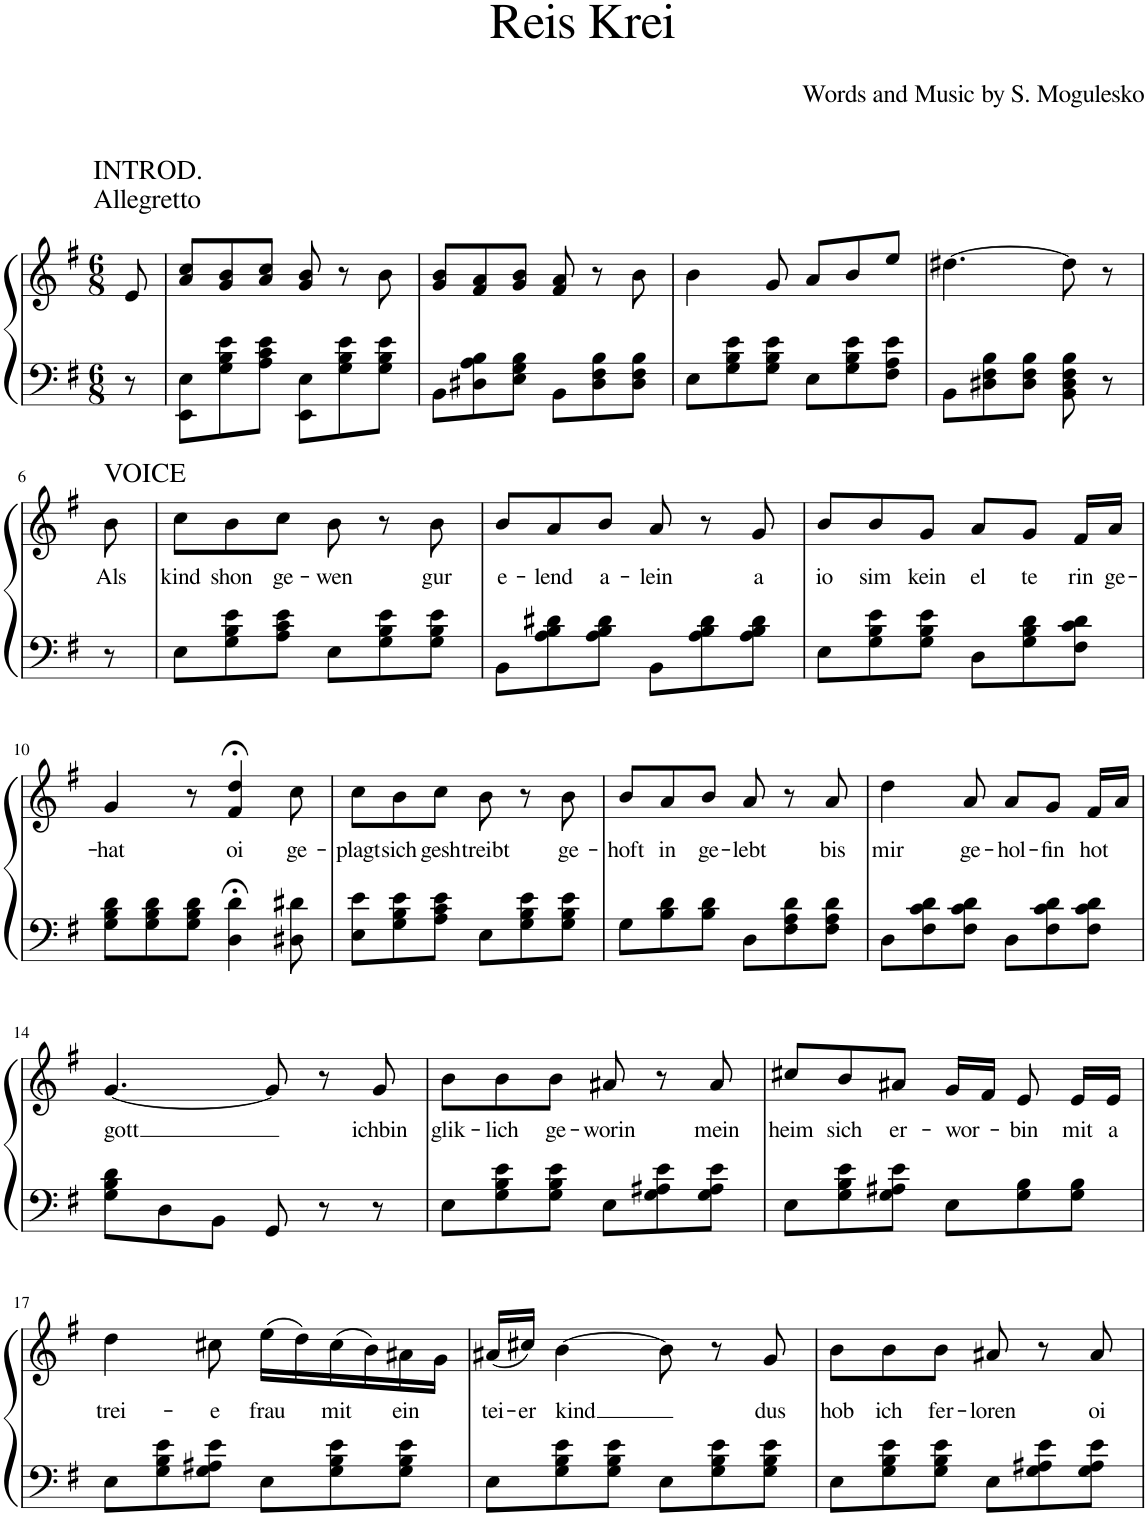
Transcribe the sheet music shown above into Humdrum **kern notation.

**kern	**kern	**text
*part1	*part1	*part1
*staff2	*staff1	*staff1
*I"Klavier	*	*
*I'Klav.	*	*
*clefF4	*clefG2	*
*k[f#]	*k[f#]	*
*M6/8	*M6/8	*
=1	=1	=1
!	!LO:TX:a:t=Allegretto	!
!	!LO:TX:a:t=INTROD.	!
8r	8e/	.
=2	=2	=2
8EE\ 8E\L	8a/ 8cc/L	.
8G\ 8B\ 8e\	8g/ 8b/	.
8A\ 8c\ 8e\J	8a/ 8cc/J	.
8EE\ 8E\L	8g/ 8b/	.
8G\ 8B\ 8e\	8r	.
8G\ 8B\ 8e\J	8b\	.
=3	=3	=3
8BB\L	8g/ 8b/L	.
8D#X\ 8A\ 8B\	8f#/ 8a/	.
8E\ 8G\ 8B\J	8g/ 8b/J	.
8BB\L	8f#/ 8a/	.
8D#\ 8F#\ 8B\	8r	.
8D#\ 8F#\ 8B\J	8b\	.
=4	=4	=4
8E\L	4b\	.
8G\ 8B\ 8e\	.	.
8G\ 8B\ 8e\J	8g/	.
8E\L	8a/L	.
8G\ 8B\ 8e\	8b/	.
8F#\ 8A\ 8e\J	8ee/J	.
=5	=5	=5
8BB\L	[4.dd#X\	.
8D#X\ 8F#\ 8B\	.	.
8D#\ 8F#\ 8B\J	.	.
8BB\ 8D#\ 8F#\ 8B\	8dd#\]	.
8r	8r	.
!!LO:LB:g=z
=6	=6	=6
!	!LO:TX:a:t=VOICE	!
!	!	!LO:LY:b
8r	8b\	Als
=7	=7	=7
!	!	!LO:LY:b
8E\L	8cc\L	kind
!	!	!LO:LY:b
8G\ 8B\ 8e\	8b\	shon
!	!	!LO:LY:b
8A\ 8c\ 8e\J	8cc\J	ge-
!	!	!LO:LY:b
8E\L	8b\	-wen
8G\ 8B\ 8e\	8r	.
!	!	!LO:LY:b
8G\ 8B\ 8e\J	8b\	gur
=8	=8	=8
!	!	!LO:LY:b
8BB\L	8b/L	e-
!	!	!LO:LY:b
8A\ 8B\ 8d#X\	8a/	-lend
!	!	!LO:LY:b
8A\ 8B\ 8d#\J	8b/J	a-
!	!	!LO:LY:b
8BB\L	8a/	-lein
8A\ 8B\ 8d#\	8r	.
!	!	!LO:LY:b
8A\ 8B\ 8d#\J	8g/	a
=9	=9	=9
!	!	!LO:LY:b
8E\L	8b/L	io
!	!	!LO:LY:b
8G\ 8B\ 8e\	8b/	sim
!	!	!LO:LY:b
8G\ 8B\ 8e\J	8g/J	kein
!	!	!LO:LY:b
8D\L	8a/L	el
!	!	!LO:LY:b
8G\ 8B\ 8d\	8g/J	te
!	!	!LO:LY:b
8F#\ 8c\ 8d\J	16f#/LL	rin
!	!	!LO:LY:b
.	16a/JJ	ge-
!!LO:LB:g=z
=10	=10	=10
!	!	!LO:LY:b
8G\ 8B\ 8d\L	4g/	-hat
8G\ 8B\ 8d\	.	.
8G\ 8B\ 8d\J	8r	.
!	!	!LO:LY:b
4D\;< 4d\;<	4f#/;< 4dd/;<	oi
!	!	!LO:LY:b
8D#X\ 8d#X\	8cc\	ge-
=11	=11	=11
!	!	!LO:LY:b
8E\ 8e\L	8cc\L	-plagt
!	!	!LO:LY:b
8G\ 8B\ 8e\	8b\	sich
!	!	!LO:LY:b
8A\ 8c\ 8e\J	8cc\J	gesh
!	!	!LO:LY:b
8E\L	8b\	treibt
8G\ 8B\ 8e\	8r	.
!	!	!LO:LY:b
8G\ 8B\ 8e\J	8b\	ge-
=12	=12	=12
!	!	!LO:LY:b
8G\L	8b/L	-hoft
!	!	!LO:LY:b
8B\ 8d\	8a/	in
!	!	!LO:LY:b
8B\ 8d\J	8b/J	ge-
!	!	!LO:LY:b
8D\L	8a/	-lebt
8F#\ 8A\ 8d\	8r	.
!	!	!LO:LY:b
8F#\ 8A\ 8d\J	8a/	bis
=13	=13	=13
!	!	!LO:LY:b
8D\L	4dd\	mir
8F#\ 8c\ 8d\	.	.
!	!	!LO:LY:b
8F#\ 8c\ 8d\J	8a/	ge-
!	!	!LO:LY:b
8D\L	8a/L	-hol-
!	!	!LO:LY:b
8F#\ 8c\ 8d\	8g/J	-fin
!	!	!LO:LY:b
8F#\ 8c\ 8d\J	16f#/LL	hot
.	16a/JJ	.
!!LO:LB:g=z
=14	=14	=14
!	!	!LO:LY:b
8G\ 8B\ 8d\L	[4.g/	gott
8D\	.	.
8BB\J	.	.
8GG/	8g/]	.
8r	8r	.
!	!	!LO:LY:b
8r	8g/	ichbin
=15	=15	=15
!	!	!LO:LY:b
8E\L	8b\L	glik-
!	!	!LO:LY:b
8G\ 8B\ 8e\	8b\	-lich
!	!	!LO:LY:b
8G\ 8B\ 8e\J	8b\J	ge-
!	!	!LO:LY:b
8E\L	8a#X/	-worin
8G\ 8A#X\ 8e\	8r	.
!	!	!LO:LY:b
8G\ 8A#\ 8e\J	8a#/	mein
=16	=16	=16
!	!	!LO:LY:b
8E\L	8cc#X/L	heim
!	!	!LO:LY:b
8G\ 8B\ 8e\	8b/	sich
!	!	!LO:LY:b
8G\ 8A#X\ 8e\J	8a#X/J	er-
!	!	!LO:LY:b
8E\L	16g/LL	-wor-
.	16f#/JJ	.
!	!	!LO:LY:b
8G\ 8B\	8e/	-bin
!	!	!LO:LY:b
8G\ 8B\J	16e/LL	mit
!	!	!LO:LY:b
.	16e/JJ	a
!!LO:LB:g=z
=17	=17	=17
!	!	!LO:LY:b
8E\L	4dd\	trei-
8G\ 8B\ 8e\	.	.
!	!	!LO:LY:b
8G\ 8A#X\ 8e\J	8cc#X\	-e
!	!	!LO:LY:b
8E\L	(16ee\LL	frau
.	16dd\)	.
!	!	!LO:LY:b
8G\ 8B\ 8e\	(16cc#\	mit
.	16b\)	.
!	!	!LO:LY:b
8G\ 8B\ 8e\J	16a#X\	ein
.	16g\JJ	.
=18	=18	=18
!	!	!LO:LY:b
8E\L	(16a#X/LL	tei-
!	!	!LO:LY:b
.	16cc#X/JJ)	-er
!	!	!LO:LY:b
8G\ 8B\ 8e\	[4b\	kind
8G\ 8B\ 8e\J	.	.
8E\L	8b\]	.
8G\ 8B\ 8e\	8r	.
!	!	!LO:LY:b
8G\ 8B\ 8e\J	8g/	dus
=19	=19	=19
!	!	!LO:LY:b
8E\L	8b\L	hob
!	!	!LO:LY:b
8G\ 8B\ 8e\	8b\	ich
!	!	!LO:LY:b
8G\ 8B\ 8e\J	8b\J	fer-
!	!	!LO:LY:b
8E\L	8a#X/	-loren
8G\ 8A#X\ 8e\	8r	.
!	!	!LO:LY:b
8G\ 8A#\ 8e\J	8a#/	oi
=	=	=
*-	*-	*-
